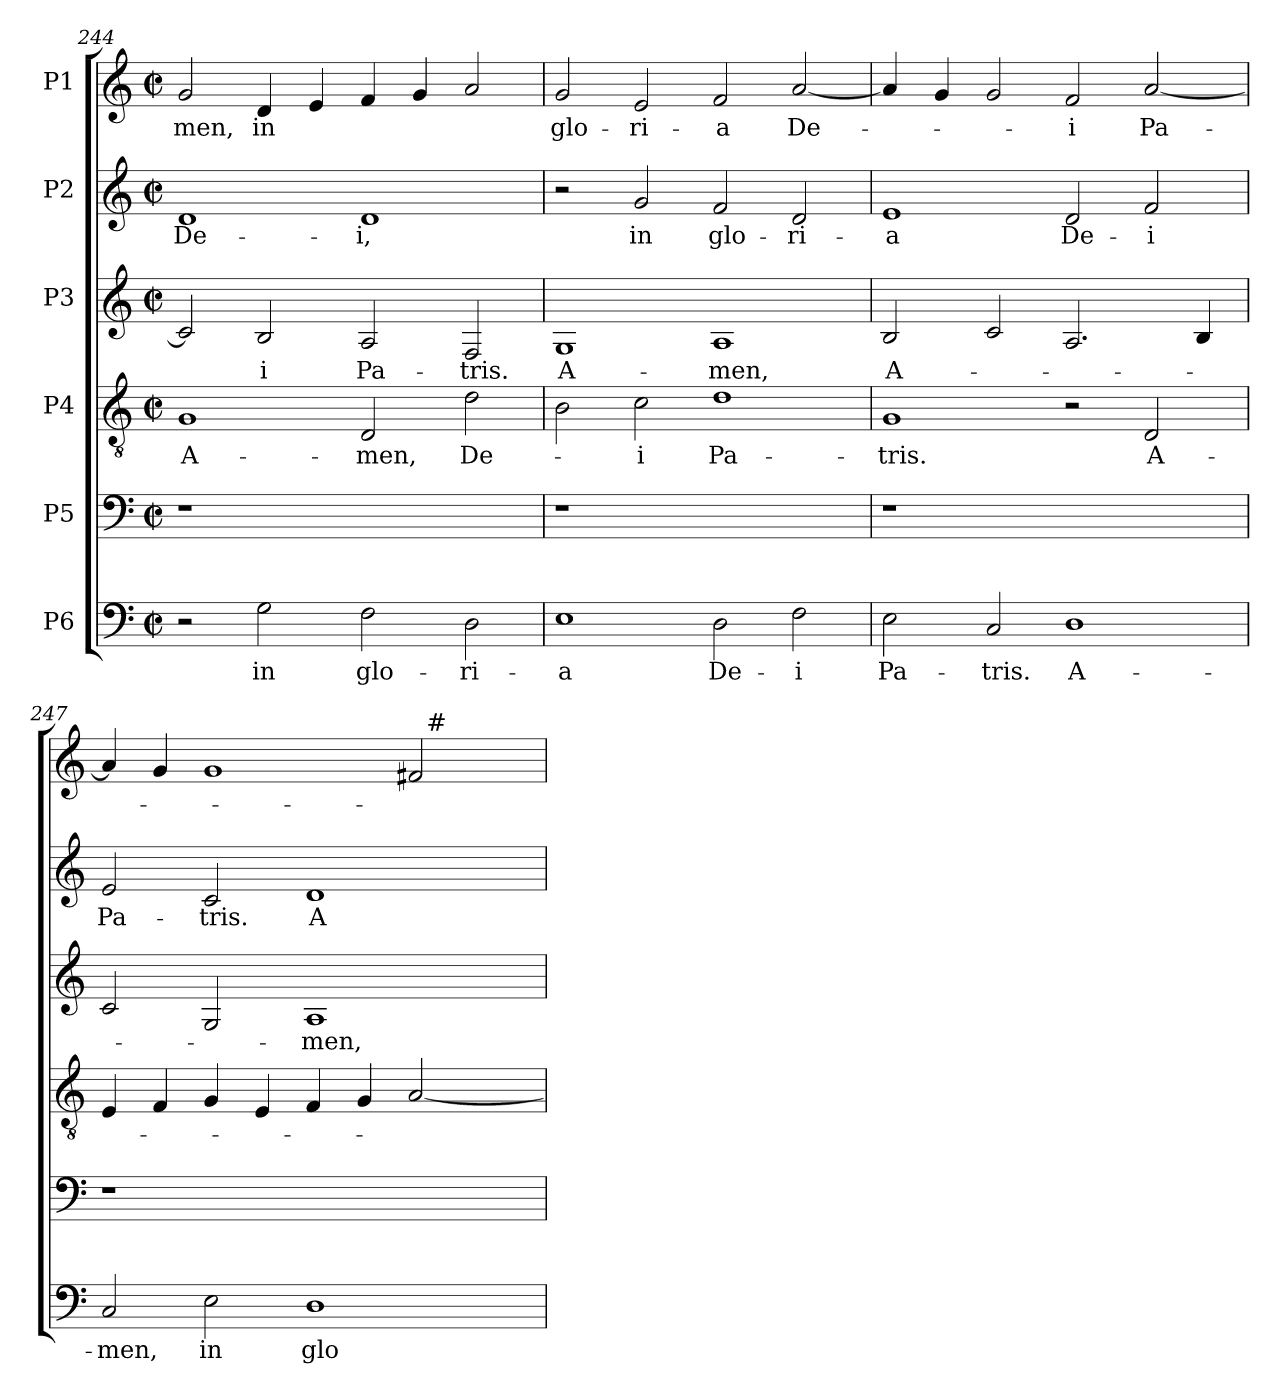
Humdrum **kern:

**kern	**text	**kern	**kern	**text	**kern	**text	**kern	**text	**kern	**text
*part6	*part6	*part5	*part4	*part4	*part3	*part3	*part2	*part2	*part1	*part1
*staff6	*staff6	*staff5	*staff4	*staff4	*staff3	*staff3	*staff2	*staff2	*staff1	*staff1
*I"P6	*	*I"P5	*I"P4	*	*I"P3	*	*I"P2	*	*I"P1	*
*clefF4	*	*clefF4	*clefGv2	*	*clefG2	*	*clefG2	*	*clefG2	*
*	*	*	*ITrd7c12	*	*	*	*	*	*	*
*k[]	*	*k[]	*k[]	*	*k[]	*	*k[]	*	*k[]	*
*C:	*	*C:	*C:	*	*C:	*	*C:	*	*C:	*
*M2/2	*	*M2/2	*M2/2	*	*M2/2	*	*M2/2	*	*M2/2	*
*met(c|)	*	*met(c|)	*met(c|)	*	*met(c|)	*	*met(c|)	*	*met(c|)	*
=244	=244	=244	=244	=244	=244	=244	=244	=244	=244	=244
!	!	!LO:N:vis=1	!	!	!	!	!	!	!	!
!	!	!	!	!LO:LY:b:color=#000000	!	!	!	!	!	!
!	!	!	!	!	!	!	!	!LO:LY:b:color=#000000	!	!
!	!	!	!	!	!	!	!	!	!	!LO:LY:b:color=#000000
2r	.	1r	1GGi	A-	2ci/]	.	1di	De-	2gi/	-men,
!	!LO:LY:b:color=#000000	!	!	!	!	!	!	!	!	!
!	!	!	!	!	!	!LO:LY:b:color=#000000	!	!	!	!
!	!	!	!	!	!	!	!	!	!	!LO:LY:b:color=#000000
2Gi\	in	.	.	.	2Bi/	-i	.	.	4di/	in
.	.	.	.	.	.	.	.	.	4ei/	.
!	!LO:LY:b:color=#000000	!	!	!	!	!	!	!	!	!
!	!	!	!	!LO:LY:b:color=#000000	!	!	!	!	!	!
!	!	!	!	!	!	!LO:LY:b:color=#000000	!	!	!	!
!	!	!	!	!	!	!	!	!LO:LY:b:color=#000000	!	!
2Fi\	glo-	1ryy	2DDi/	-men,	2Ai/	Pa-	1di	-i,	4fi/	.
.	.	.	.	.	.	.	.	.	4gi/	.
!	!LO:LY:b:color=#000000	!	!	!	!	!	!	!	!	!
!	!	!	!	!LO:LY:b:color=#000000	!	!	!	!	!	!
!	!	!	!	!	!	!LO:LY:b:color=#000000	!	!	!	!
2Di\	-ri-	.	2Di\	De-	2Fi/	-tris.	.	.	2ai/	.
!!LO:LB:g=z
=245	=245	=245	=245	=245	=245	=245	=245	=245	=245	=245
!	!LO:LY:b:color=#000000	!LO:N:vis=1	!	!	!	!	!	!	!	!
!	!	!	!	!	!	!LO:LY:b:color=#000000	!	!	!	!
!	!	!	!	!	!	!	!	!	!	!LO:LY:b:color=#000000
1Ei	-a	1r	2BBi\	.	1Gi	A-	2r	.	2gi/	glo-
!	!	!	!	!LO:LY:b:color=#000000	!	!	!	!	!	!
!	!	!	!	!	!	!	!	!LO:LY:b:color=#000000	!	!
!	!	!	!	!	!	!	!	!	!	!LO:LY:b:color=#000000
.	.	.	2Ci\	-i	.	.	2gi/	in	2ei/	-ri-
!	!LO:LY:b:color=#000000	!	!	!	!	!	!	!	!	!
!	!	!	!	!LO:LY:b:color=#000000	!	!	!	!	!	!
!	!	!	!	!	!	!LO:LY:b:color=#000000	!	!	!	!
!	!	!	!	!	!	!	!	!LO:LY:b:color=#000000	!	!
!	!	!	!	!	!	!	!	!	!	!LO:LY:b:color=#000000
2Di\	De-	1ryy	1Di	Pa-	1Ai	-men,	2fi/	glo-	2fi/	-a
!	!LO:LY:b:color=#000000	!	!	!	!	!	!	!	!	!
!	!	!	!	!	!	!	!	!LO:LY:b:color=#000000	!	!
!	!	!	!	!	!	!	!	!	!	!LO:LY:b:color=#000000
2Fi\	-i	.	.	.	.	.	2di/	-ri-	[2ai/	De-
=246	=246	=246	=246	=246	=246	=246	=246	=246	=246	=246
!	!LO:LY:b:color=#000000	!LO:N:vis=1	!	!	!	!	!	!	!	!
!	!	!	!	!LO:LY:b:color=#000000	!	!	!	!	!	!
!	!	!	!	!	!	!LO:LY:b:color=#000000	!	!	!	!
!	!	!	!	!	!	!	!	!LO:LY:b:color=#000000	!	!
2Ei\	Pa-	1r	1GGi	-tris.	2Bi/	A-	1ei	-a	4ai/]	.
.	.	.	.	.	.	.	.	.	4gi/	.
!	!LO:LY:b:color=#000000	!	!	!	!	!	!	!	!	!
2Ci/	-tris.	.	.	.	2ci/	.	.	.	2gi/	.
!	!LO:LY:b:color=#000000	!	!	!	!	!	!	!	!	!
!	!	!	!	!	!	!	!	!LO:LY:b:color=#000000	!	!
!	!	!	!	!	!	!	!	!	!	!LO:LY:b:color=#000000
1Di	A-	1ryy	2r	.	2.Ai/	.	2di/	De-	2fi/	-i
!	!	!	!	!LO:LY:b:color=#000000	!	!	!	!	!	!
!	!	!	!	!	!	!	!	!LO:LY:b:color=#000000	!	!
!	!	!	!	!	!	!	!	!	!	!LO:LY:b:color=#000000
.	.	.	2DDi/	A-	.	.	2fi/	-i	[2ai/	Pa-
.	.	.	.	.	4Bi/	.	.	.	.	.
=247	=247	=247	=247	=247	=247	=247	=247	=247	=247	=247
!	!LO:LY:b:color=#000000	!LO:N:vis=1	!	!	!	!	!	!	!	!
!	!	!	!	!	!	!	!	!LO:LY:b:color=#000000	!	!
*	*	*	*	*	*	*	*	*	*^	*
2Ci/	-men,	1r	4EEi/	.	2ci/	.	2ei/	Pa-	4ai/]	1ryy	.
.	.	.	4FFi/	.	.	.	.	.	4gi/	.	.
!	!LO:LY:b:color=#000000	!	!	!	!	!	!	!	!	!	!
!	!	!	!	!	!	!	!	!LO:LY:b:color=#000000	!	!	!
2Ei\	in	.	4GGi/	.	2Gi/	.	2ci/	-tris.	1gi	.	.
.	.	.	4EEi/	.	.	.	.	.	.	.	.
!	!LO:LY:b:color=#000000	!	!	!	!	!	!	!	!	!	!
!	!	!	!	!	!	!LO:LY:b:color=#000000	!	!	!	!	!
!	!	!	!	!	!	!	!	!LO:LY:b:color=#000000	!	!	!
1Di	glo-	1ryy	4FFi/	.	1Ai	-men,	1di	A-	.	2ryy	.
.	.	.	4GGi/	.	.	.	.	.	.	.	.
.	.	.	[2AAi/	.	.	.	.	.	2f#i/	32ryy	.
.	.	.	.	.	.	.	.	.	.	256ryy	.
!	!	!	!	!	!	!	!	!	!	!LO:TX:a:t=#	!
.	.	.	.	.	.	.	.	.	.	4ryy	.
.	.	.	.	.	.	.	.	.	.	8ryy	.
.	.	.	.	.	.	.	.	.	.	16ryy	.
.	.	.	.	.	.	.	.	.	.	64..ryy	.
*	*	*	*	*	*	*	*	*	*v	*v	*
=	=	=	=	=	=	=	=	=	=	=
*-	*-	*-	*-	*-	*-	*-	*-	*-	*-	*-
